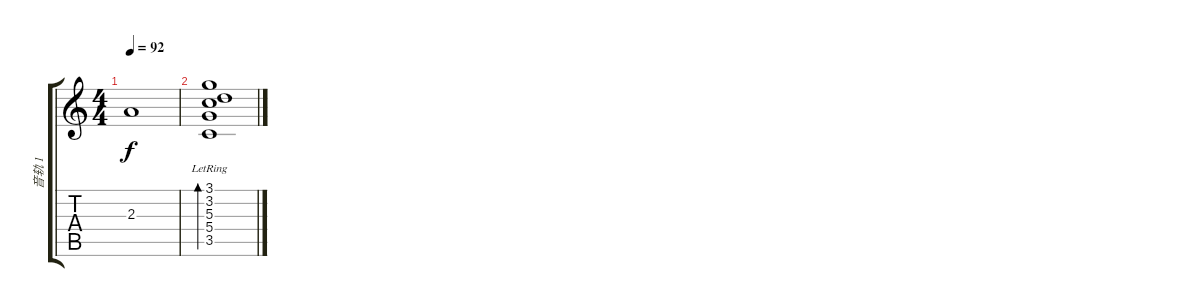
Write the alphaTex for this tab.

\track ("音轨 1" "音轨 1") {instrument acousticguitarnylon}
\staff {score tabs}
\tuning (E4 B3 G3 D3 A2 E2) {hide}
\ts (4 4)
\tempo 92
\clef g2
\ks c
2.3{t}.1{dy f} |
(3.1{lr} 3.2{lr} 5.3{lr} 5.4{lr} 3.5{lr}).1{bd 480}
